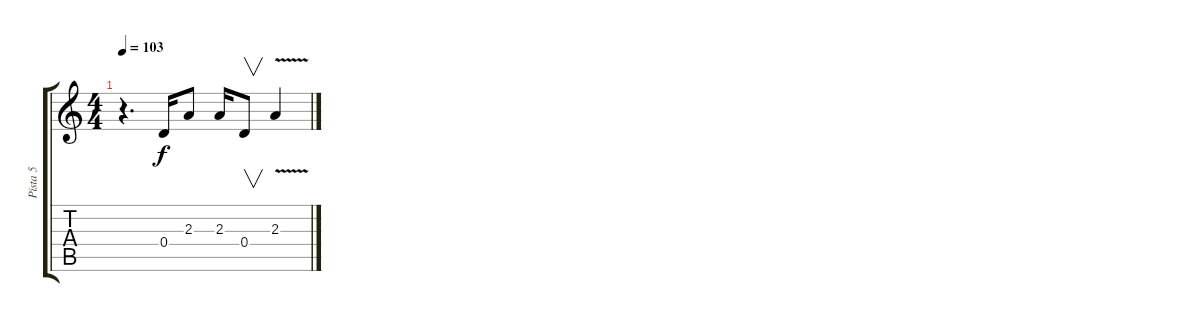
\track ("Pista 5" "Pista 5") {instrument electricguitarclean}
\staff {score tabs}
\tuning (E4 B3 G3 D3 A2 E2) {hide}
\ts (4 4)
\tempo 103
\clef g2
\ks c
r.4{d dy f} 0.4.16 2.3.8 2.3.16 0.4.8{v} 2.3{v}.4
